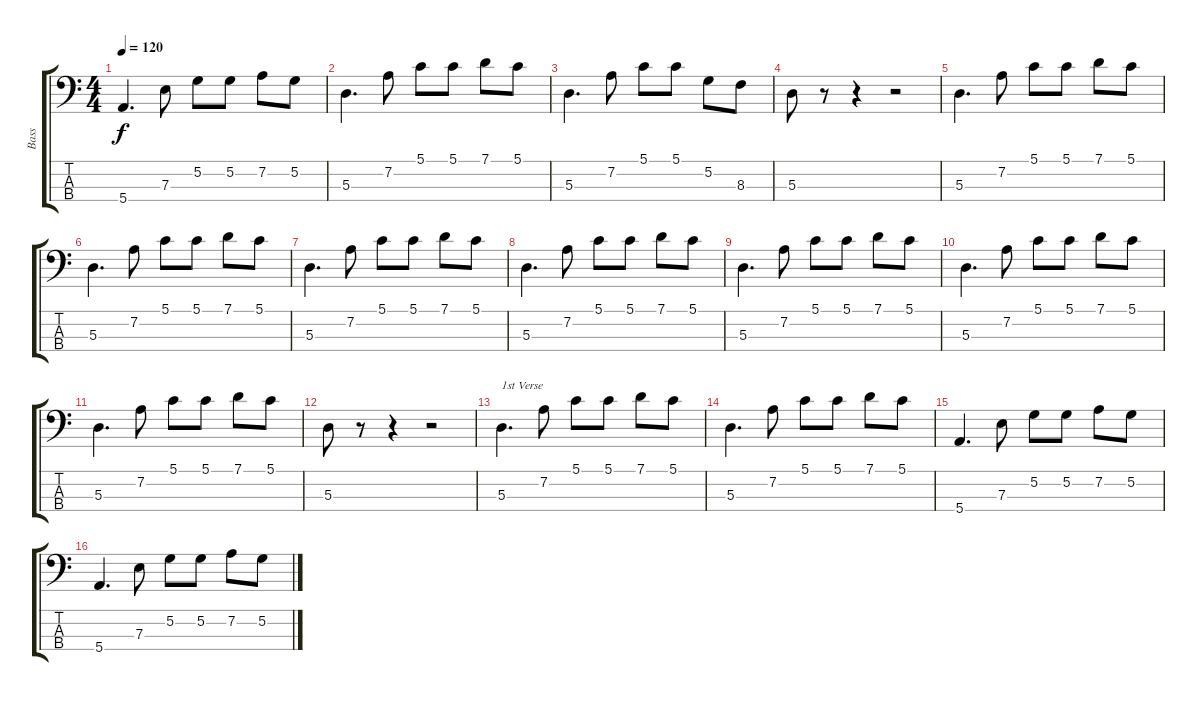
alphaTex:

\track ("Bass" "Bass") {instrument electricbassfinger}
\staff {score tabs}
\tuning (G2 D2 A1 E1) {hide}
\ts (4 4)
\tempo 120
\clef f4
\ks c
5.4.4{d dy f} 7.3.8 5.2.8 5.2.8 7.2.8 5.2.8 |
5.3.4{d} 7.2.8 5.1.8 5.1.8 7.1.8 5.1.8 |
5.3.4{d} 7.2.8 5.1.8 5.1.8 5.2.8 8.3.8 |
5.3.8 r.8 r.4 r.2 |
5.3.4{d} 7.2.8 5.1.8 5.1.8 7.1.8 5.1.8 |
5.3.4{d} 7.2.8 5.1.8 5.1.8 7.1.8 5.1.8 |
5.3.4{d} 7.2.8 5.1.8 5.1.8 7.1.8 5.1.8 |
5.3.4{d} 7.2.8 5.1.8 5.1.8 7.1.8 5.1.8 |
5.3.4{d} 7.2.8 5.1.8 5.1.8 7.1.8 5.1.8 |
5.3.4{d} 7.2.8 5.1.8 5.1.8 7.1.8 5.1.8 |
5.3.4{d} 7.2.8 5.1.8 5.1.8 7.1.8 5.1.8 |
5.3.8 r.8 r.4 r.2 |
5.3.4{d txt "1st Verse"} 7.2.8 5.1.8 5.1.8 7.1.8 5.1.8 |
5.3.4{d} 7.2.8 5.1.8 5.1.8 7.1.8 5.1.8 |
5.4.4{d} 7.3.8 5.2.8 5.2.8 7.2.8 5.2.8 |
5.4.4{d} 7.3.8 5.2.8 5.2.8 7.2.8 5.2.8
